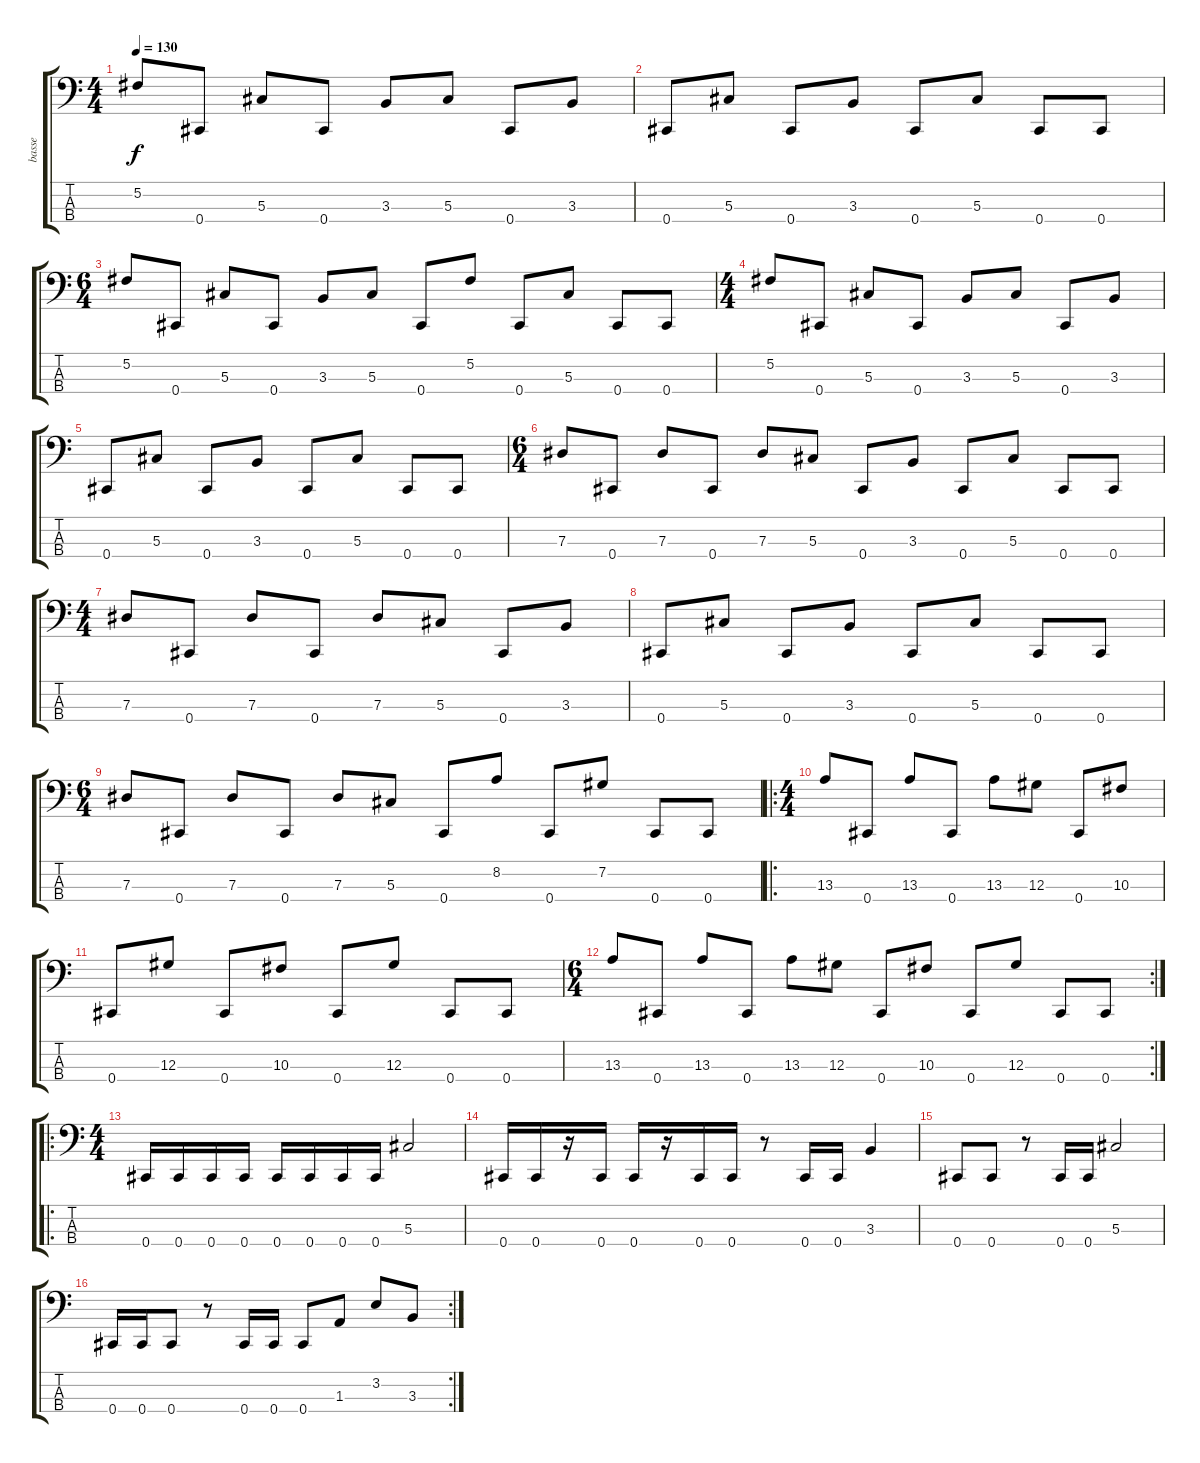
\track ("basse" "basse") {instrument electricbassfinger}
\staff {score tabs}
\tuning (Gb2 Db2 Ab1 Db1) {hide}
\ts (4 4)
\tempo 130
\clef f4
\ks c
5.2.8{dy f} 0.4.8 5.3.8 0.4.8 3.3.8 5.3.8 0.4.8 3.3.8 |
0.4.8 5.3.8 0.4.8 3.3.8 0.4.8 5.3.8 0.4.8 0.4.8 |
\ts (6 4)
5.2.8 0.4.8 5.3.8 0.4.8 3.3.8 5.3.8 0.4.8 5.2.8 0.4.8 5.3.8 0.4.8 0.4.8 |
\ts (4 4)
5.2.8 0.4.8 5.3.8 0.4.8 3.3.8 5.3.8 0.4.8 3.3.8 |
0.4.8 5.3.8 0.4.8 3.3.8 0.4.8 5.3.8 0.4.8 0.4.8 |
\ts (6 4)
7.3.8 0.4.8 7.3.8 0.4.8 7.3.8 5.3.8 0.4.8 3.3.8 0.4.8 5.3.8 0.4.8 0.4.8 |
\ts (4 4)
7.3.8 0.4.8 7.3.8 0.4.8 7.3.8 5.3.8 0.4.8 3.3.8 |
0.4.8 5.3.8 0.4.8 3.3.8 0.4.8 5.3.8 0.4.8 0.4.8 |
\ts (6 4)
7.3.8 0.4.8 7.3.8 0.4.8 7.3.8 5.3.8 0.4.8 8.2.8 0.4.8 7.2.8 0.4.8 0.4.8 |
\ro
\ts (4 4)
13.3.8 0.4.8 13.3.8 0.4.8 13.3.8 12.3.8 0.4.8 10.3.8 |
0.4.8 12.3.8 0.4.8 10.3.8 0.4.8 12.3.8 0.4.8 0.4.8 |
\rc 2
\ts (6 4)
13.3.8 0.4.8 13.3.8 0.4.8 13.3.8 12.3.8 0.4.8 10.3.8 0.4.8 12.3.8 0.4.8 0.4.8 |
\ro
\ts (4 4)
0.4.16 0.4.16 0.4.16 0.4.16 0.4.16 0.4.16 0.4.16 0.4.16 5.3.2 |
0.4.16 0.4.16 r.16 0.4.16 0.4.16 r.16 0.4.16 0.4.16 r.8 0.4.16 0.4.16 3.3.4 |
0.4.8 0.4.8 r.8 0.4.16 0.4.16 5.3.2 |
\rc 2
0.4.16 0.4.16 0.4.8 r.8 0.4.16 0.4.16 0.4.8 1.3.8 3.2.8 3.3.8
